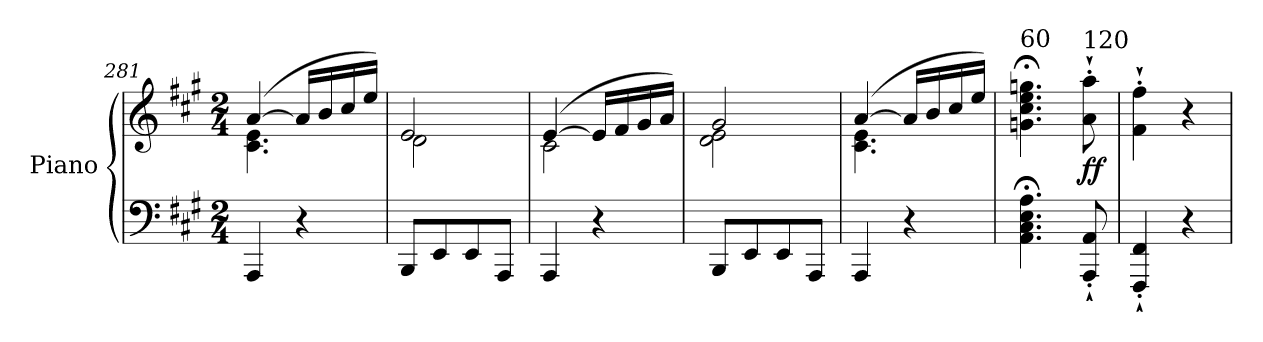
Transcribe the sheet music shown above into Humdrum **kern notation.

**kern	**kern	**dynam
*part1	*part1	*part1
*staff2	*staff1	*staff1/2
*I"Piano	*	*
*I'Pno	*	*
*clefF4	*clefG2	*
*k[f#c#g#]	*k[f#c#g#]	*
*A:	*A:	*
*M2/4	*M2/4	*
=281	=281	=281
*	*^	*
4AAA/	([4a/	4.c#\ 4.e\	.
4r	16a/LL]	.	.
.	16b/	.	.
.	16cc#/	8ryy	.
.	16ee/JJ)	.	.
=282	=282	=282	=282
8BBB/L	2e/	2d\	.
8EE/	.	.	.
8EE/	.	.	.
8AAA/J	.	.	.
!!LO:PB:g=z	!!
=283	=283	=283	=283
4AAA/	([4e/	2c#\	.
4r	16e/LL]	.	.
.	16f#/	.	.
.	16g#/	.	.
.	16a/JJ)	.	.
!!LO:PB:g=z	!!
=284	=284	=284	=284
8BBB/L	2g#/	2d\ 2e\	.
8EE/	.	.	.
8EE/	.	.	.
8AAA/J	.	.	.
=285	=285	=285	=285
4AAA/	([4a/	4.c#\ 4.e\	.
4r	16a/LL]	.	.
.	16b/	.	.
.	16cc#/	8ryy	.
.	16ee/JJ)	.	.
*	*v	*v	*
=286	=286	=286
!	!LO:TX:a:t=60	!
4.AA\;< 4.C#\;< 4.E\;< 4.A\;<	4.gn\;< 4.cc#\;< 4.ee\;< 4.ggn\;<	.
!	!LO:TX:a:t=120	!
!	!	!LO:DY:b
8AAA/`' 8AA/`'	8a\`' 8aa\`'	ff
=287	=287	=287
4FFF#/`' 4FF#/`'	4f#\`' 4ff#\`'	.
4r	4r	.
=	=	=
*-	*-	*-
